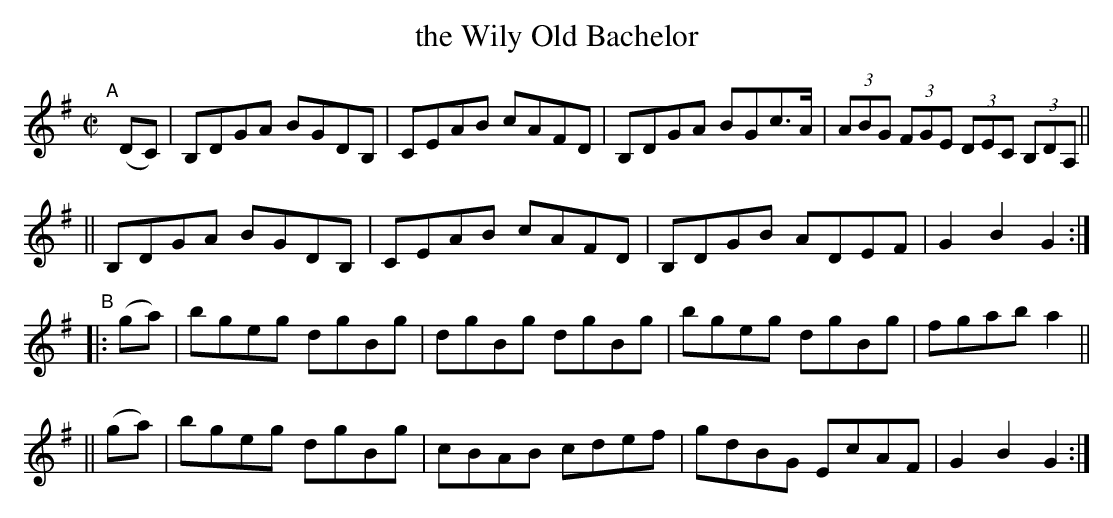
X:1
T: the Wily Old Bachelor
M: C|
L: 1/8
K: G
"^A"[|] (DC) \
|  B,DGA BGDB, | CEAB cAFD | B,DGA BGc>A | (3ABG (3FGE (3DEC (3B,DA, ||
|| B,DGA BGDB, | CEAB cAFD | B,DGB ADEF | G2B2G2 :|
"^B"\
|: (ga) | bgeg dgBg | dgBg dgBg | bgeg dgBg | fgab a2 ||
|| (ga) | bgeg dgBg | cBAB cdef | gdBG EcAF | G2B2G2 :|
